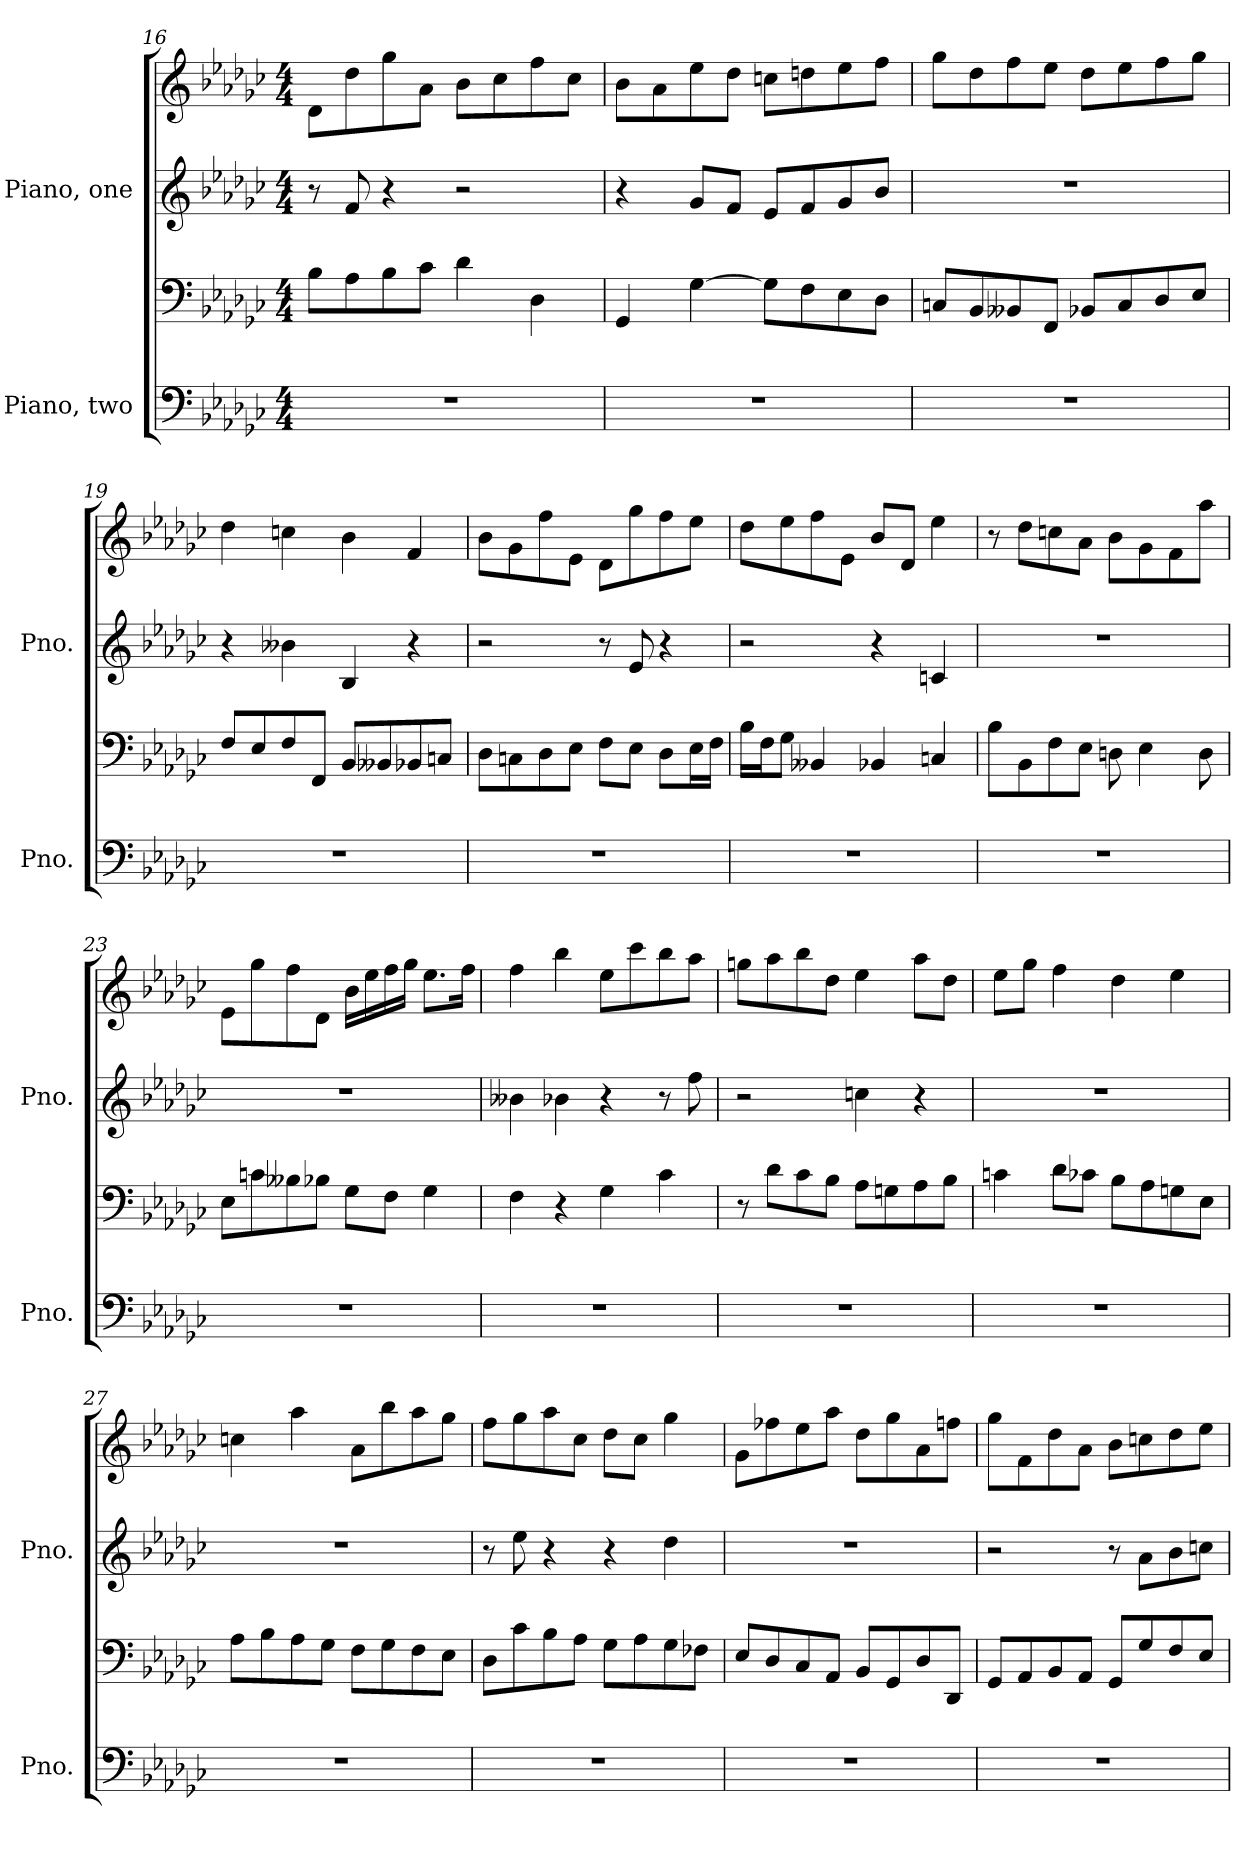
**kern	**kern	**kern	**kern
*part2	*part2	*part1	*part1
*staff4	*staff3	*staff2	*staff1
*I"Piano, two	*	*I"Piano, one	*
*I'Pno.	*	*I'Pno.	*
*clefF4	*clefF4	*clefG2	*clefG2
*k[b-e-a-d-g-c-]	*k[b-e-a-d-g-c-]	*k[b-e-a-d-g-c-]	*k[b-e-a-d-g-c-]
*M4/4	*M4/4	*M4/4	*M4/4
=16	=16	=16	=16
1r	8B-\L	8r	8d-\L
.	8A-\	8f/	8dd-\
.	8B-\	4r	8gg-\
.	8c-\J	.	8a-\J
.	4d-\	2r	8b-\L
.	.	.	8cc-\
.	4D-\	.	8ff\
.	.	.	8cc-\J
=17	=17	=17	=17
1r	4GG-/	4r	8b-\L
.	.	.	8a-\
.	[4G-\	8g-/L	8ee-\
.	.	8f/J	8dd-\J
.	8G-\L]	8e-/L	8ccn\L
.	8F\	8f/	8ddn\
.	8E-\	8g-/	8ee-\
.	8D-\J	8b-/J	8ff\J
!!LO:LB:g=z
=18	=18	=18	=18
1r	8Cn/L	1r	8gg-\L
.	8BB-/	.	8dd-\
.	8BB--X/	.	8ff\
.	8FF/J	.	8ee-\J
.	8BB-X/L	.	8dd-\L
.	8C/	.	8ee-\
.	8D-/	.	8ff\
.	8E-/J	.	8gg-\J
=19	=19	=19	=19
1r	8F/L	4r	4dd-\
.	8E-/	.	.
.	8F/	4b--X\	4ccn\
.	8FF/J	.	.
.	8BB-/L	4B-/	4b-\
.	8BB--X/	.	.
.	8BB-X/	4r	4f/
.	8Cn/J	.	.
=20	=20	=20	=20
1r	8D-\L	2r	8b-\L
.	8Cn\	.	8g-\
.	8D-\	.	8ff\
.	8E-\J	.	8e-\J
.	8F\L	8r	8d-\L
.	8E-\J	8e-/	8gg-\
.	8D-\L	4r	8ff\
.	16E-\L	.	8ee-\J
.	16F\JJ	.	.
!!LO:PB:g=z
=21	=21	=21	=21
1r	16B-\LL	2r	8dd-\L
.	16F\J	.	.
.	8G-\J	.	8ee-\
.	4BB--X/	.	8ff\
.	.	.	8e-\J
.	4BB-X/	4r	8b-/L
.	.	.	8d-/J
.	4Cn/	4cn/	4ee-\
=22	=22	=22	=22
1r	8B-\L	1r	8r
.	8BB-\	.	8dd-\L
.	8F\	.	8ccn\
.	8E-\J	.	8a-\J
.	8Dn\	.	8b-\L
.	4E-\	.	8g-\
.	.	.	8f\
.	8D\	.	8aa-\J
=23	=23	=23	=23
1r	8E-\L	1r	8e-\L
.	8cn\	.	8gg-\
.	8B--X\	.	8ff\
.	8B-X\J	.	8d-\J
.	8G-\L	.	16b-\LL
.	.	.	16ee-\
.	8F\J	.	16ff\
.	.	.	16gg-\JJ
.	4G-\	.	8.ee-\L
.	.	.	16ff\Jk
!!LO:LB:g=z
=24	=24	=24	=24
1r	4F\	4b--X\	4ff\
.	4r	4b-X\	4bb-\
.	4G-\	4r	8ee-\L
.	.	.	8ccc-\
.	4c-\	8r	8bb-\
.	.	8ff\	8aa-\J
=25	=25	=25	=25
1r	8r	2r	8ggn\L
.	8d-\L	.	8aa-\
.	8c-\	.	8bb-\
.	8B-\J	.	8dd-\J
.	8A-\L	4ccn\	4ee-\
.	8Gn\	.	.
.	8A-\	4r	8aa-\L
.	8B-\J	.	8dd-\J
=26	=26	=26	=26
1r	4cn\	1r	8ee-\L
.	.	.	8gg-\J
.	8d-\L	.	4ff\
.	8c-X\J	.	.
.	8B-\L	.	4dd-\
.	8A-\	.	.
.	8Gn\	.	4ee-\
.	8E-\J	.	.
=27	=27	=27	=27
1r	8A-\L	1r	4ccn\
.	8B-\	.	.
.	8A-\	.	4aa-\
.	8G-\J	.	.
.	8F\L	.	8a-\L
.	8G-\	.	8bb-\
.	8F\	.	8aa-\
.	8E-\J	.	8gg-\J
!!LO:LB:g=z
=28	=28	=28	=28
1r	8D-\L	8r	8ff\L
.	8c-\	8ee-\	8gg-\
.	8B-\	4r	8aa-\
.	8A-\J	.	8cc-\J
.	8G-\L	4r	8dd-\L
.	8A-\	.	8cc-\J
.	8G-\	4dd-\	4gg-\
.	8F-X\J	.	.
=29	=29	=29	=29
1r	8E-/L	1r	8g-\L
.	8D-/	.	8ff-X\
.	8C-/	.	8ee-\
.	8AA-/J	.	8aa-\J
.	8BB-/L	.	8dd-\L
.	8GG-/	.	8gg-\
.	8D-/	.	8a-\
.	8DD-/J	.	8ffn\J
=30	=30	=30	=30
1r	8GG-/L	2r	8gg-\L
.	8AA-/	.	8f\
.	8BB-/	.	8dd-\
.	8AA-/J	.	8a-\J
.	8GG-/L	8r	8b-\L
.	8G-/	8a-\L	8ccn\
.	8F/	8b-\	8dd-\
.	8E-/J	8ccn\J	8ee-\J
=	=	=	=
*-	*-	*-	*-
